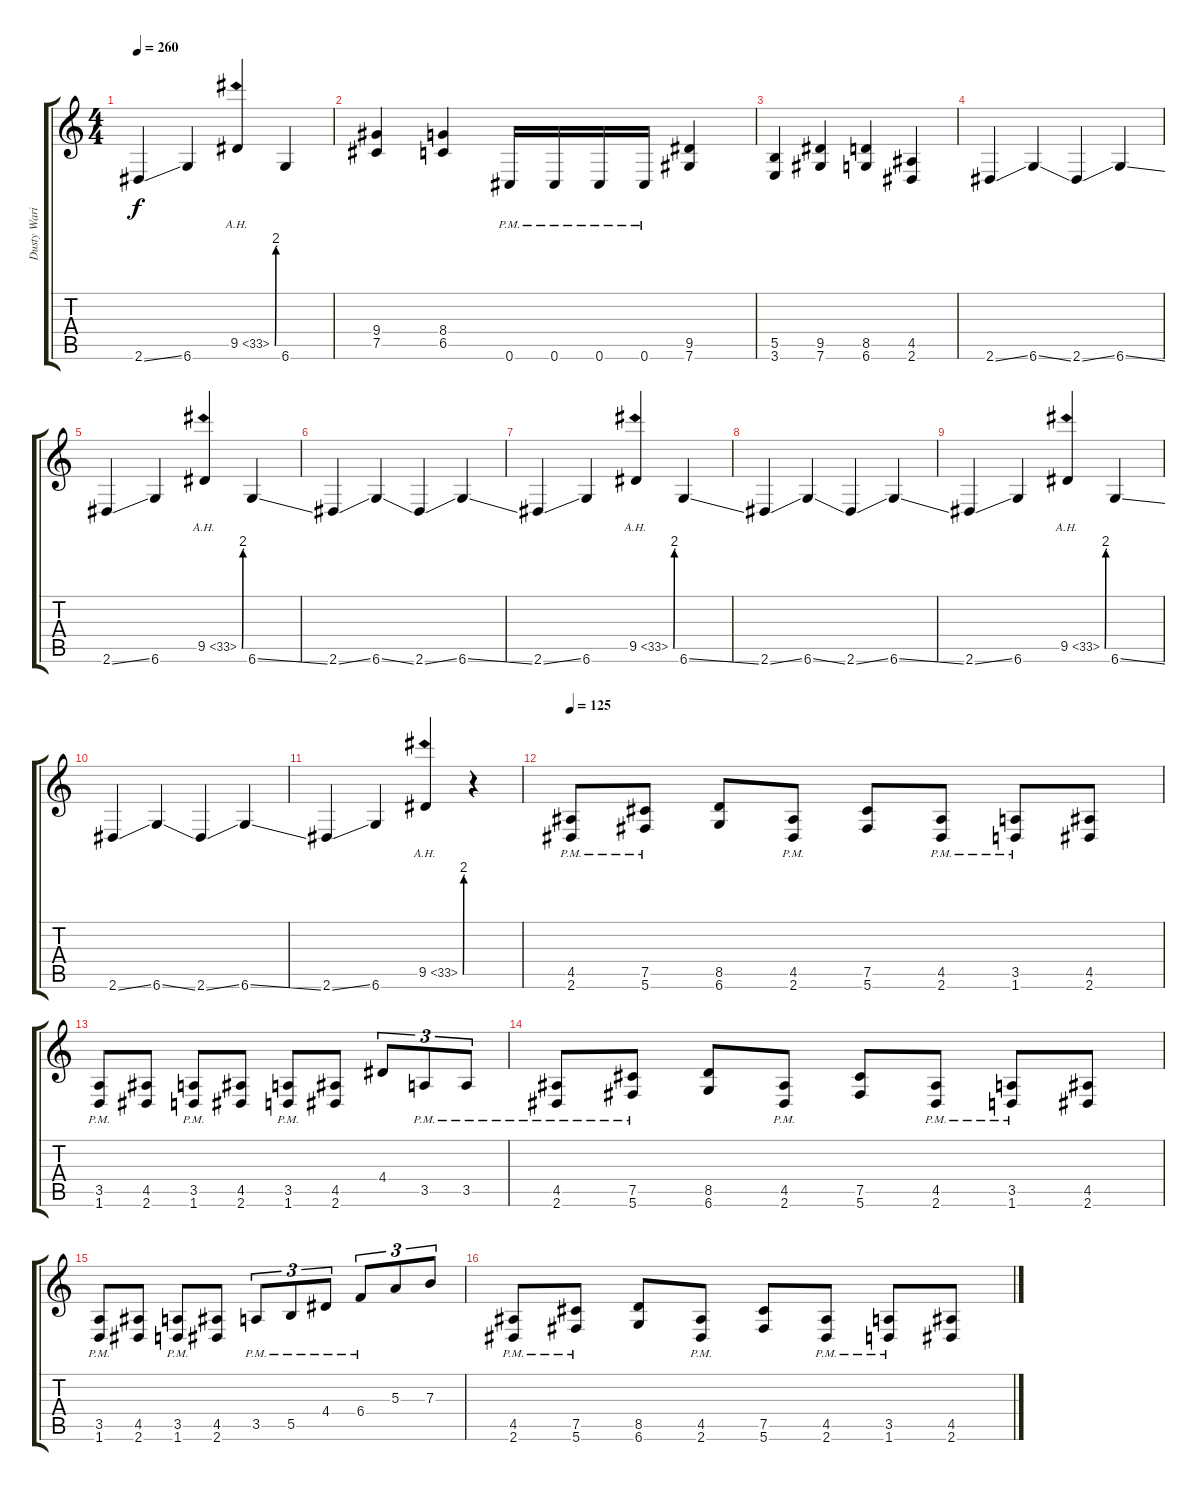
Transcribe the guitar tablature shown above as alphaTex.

\track ("Dusty Waring - Rhythm" "Dusty Wari") {instrument distortionguitar}
\staff {score tabs}
\tuning (Db4 Ab3 E3 B2 Gb2 Db2) {hide}
\ts (4 4)
\tempo 260
\clef g2
\ks c
2.6{ss}.4{dy f} 6.6.4 9.5{be (custom 0 0 15 0 30 8 60 8) ah 24}.4 6.6.4 |
(9.4 7.5).4 (8.4 6.5).4 0.6{pm}.16 0.6{pm}.16 0.6{pm}.16 0.6{pm}.16 (9.5 7.6).4 |
(5.5 3.6).4 (9.5 7.6).4 (8.5 6.6).4 (4.5 2.6).4 |
2.6{ss}.4 6.6{ss}.4 2.6{ss}.4 6.6{ss}.4 |
2.6{ss}.4 6.6.4 9.5{be (custom 0 0 15 0 30 8 60 8) ah 24}.4 6.6{ss}.4 |
2.6{ss}.4 6.6{ss}.4 2.6{ss}.4 6.6{ss}.4 |
2.6{ss}.4 6.6.4 9.5{be (custom 0 0 15 0 30 8 60 8) ah 24}.4 6.6{ss}.4 |
2.6{ss}.4 6.6{ss}.4 2.6{ss}.4 6.6{ss}.4 |
2.6{ss}.4 6.6.4 9.5{be (custom 0 0 15 0 30 8 60 8) ah 24}.4 6.6{ss}.4 |
2.6{ss}.4 6.6{ss}.4 2.6{ss}.4 6.6{ss}.4 |
2.6{ss}.4 6.6.4 9.5{be (custom 0 0 15 0 30 8 60 8) ah 24}.4 r.4 |
\tempo 125
(4.5{pm} 2.6{pm}).8 (7.5{pm} 5.6{pm}).8 (8.5 6.6).8 (4.5{pm} 2.6{pm}).8 (7.5 5.6).8 (4.5{pm} 2.6{pm}).8 (3.5{pm} 1.6{pm}).8 (4.5 2.6).8 |
(3.5{pm} 1.6{pm}).8 (4.5 2.6).8 (3.5{pm} 1.6{pm}).8 (4.5 2.6).8 (3.5{pm} 1.6{pm}).8 (4.5 2.6).8 4.4.8{tu (3 2)} 3.5{pm}.8{tu (3 2)} 3.5{pm}.8{tu (3 2)} |
(4.5{pm} 2.6{pm}).8 (7.5{pm} 5.6{pm}).8 (8.5 6.6).8 (4.5{pm} 2.6{pm}).8 (7.5 5.6).8 (4.5{pm} 2.6{pm}).8 (3.5{pm} 1.6{pm}).8 (4.5 2.6).8 |
(3.5{pm} 1.6{pm}).8 (4.5 2.6).8 (3.5{pm} 1.6{pm}).8 (4.5 2.6).8 3.5{pm}.8{tu (3 2)} 5.5{pm}.8{tu (3 2)} 4.4{pm}.8{tu (3 2)} 6.4{pm}.8{tu (3 2)} 5.3.8{tu (3 2)} 7.3.8{tu (3 2)} |
(4.5{pm} 2.6{pm}).8 (7.5{pm} 5.6{pm}).8 (8.5 6.6).8 (4.5{pm} 2.6{pm}).8 (7.5 5.6).8 (4.5{pm} 2.6{pm}).8 (3.5{pm} 1.6{pm}).8 (4.5 2.6).8
